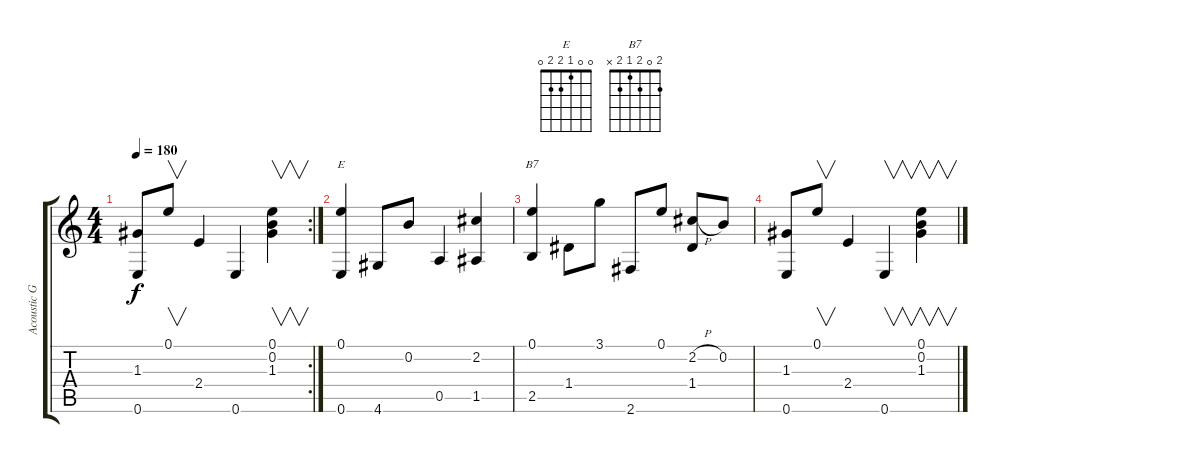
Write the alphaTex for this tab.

\track ("Acoustic Guitar" "Acoustic G") {instrument acousticguitarsteel}
\staff {score tabs}
\tuning (E4 B3 G3 D3 A2 E2) {hide}
\chord ("E" 0 0 1 2 2 0)
\chord ("B7" 2 0 2 1 2 x)
\rc 2
\ts (4 4)
\tempo 180
\clef g2
\ks c
(1.3 0.6).8{dy f} 0.1.8{v} 2.4.4 0.6.4 (0.1 0.2 1.3).4{v} |
(0.1 0.6).4{ch "E"} 4.6.8 0.2.8 0.5.4 (2.2 1.5).4 |
(0.1 2.5).4{ch "B7"} 1.4.8 3.1.8 2.6.8 0.1.8 (2.2{h} 1.4).8 0.2.8 |
(1.3 0.6).8 0.1.8{v} 2.4.4 0.6.4{v} (0.1 0.2 1.3).4{v}
